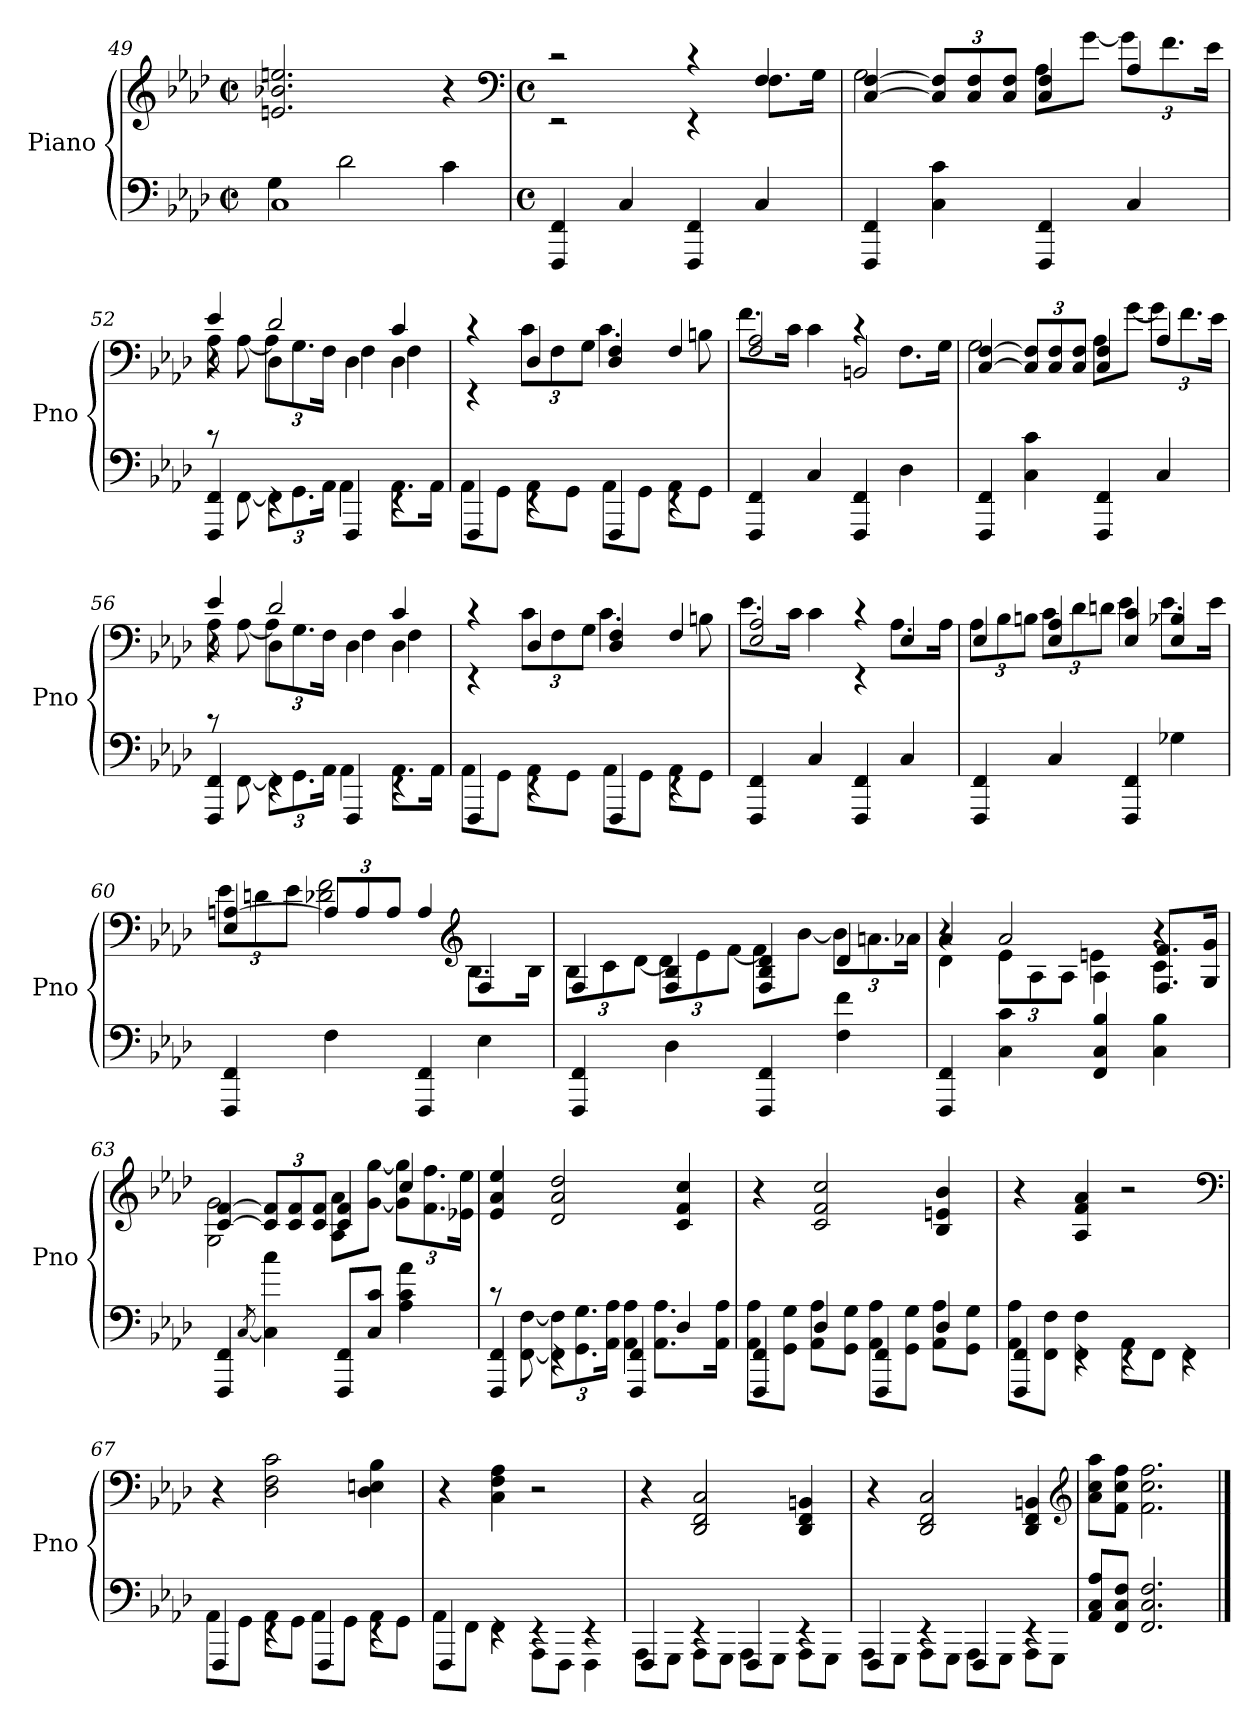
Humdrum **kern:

**kern	**kern
*part1	*part1
*staff2	*staff1
*I"Piano	*
*I'Pno	*
*clefF4	*clefG2
*k[b-e-a-d-]	*k[b-e-a-d-]
*f:	*f:
*M2/2	*M2/2
*met(c|)	*met(c|)
=49	=49
*^	*
1C	4G	2.en 2.b-X 2.een
.	2d-	.
.	4c	4r
*v	*v	*
*	*clefF4
=50	=50
*M4/4	*M4/4
*met(c)	*met(c)
*	*^
4FFF 4FF	2rEE	2rc
4C	.	.
4FFF 4FF	4rEE	4rc
4C	4F	8.FL
.	.	16GJk
=51	=51	=51
4FFF 4FF	[4C [4F	2G
4C 4c	12C] 12F]L	.
.	12C 12F	.
.	12C 12FJ	.
4FFF 4FF	4C 4F	8A-L
.	.	[8gJ
4C	4A-	12gL]
.	.	12.f
.	.	24e-Jk
=52	=52	=52
*^	*	*^
4FFF 4FF	8rc	4r	8A-	4e-
.	[8FF	.	[8A-	.
4rEE	12FFL]	4D-\	12A-L]	2d-
.	12.GG	.	12.G	.
.	24AA-Jk	.	24FJk	.
4FFF	4AA-	4D-\	4F	.
4rEE	8.AA-L	4D-\	4F	4c
.	16AA-Jk	.	.	.
*	*	*	*v	*v
=53	=53	=53	=53
4FFF	8AA-L	4rEE	4rc
.	8GGJ	.	.
4rEE	8AA-L	4D-	12cL
.	.	.	12F
.	8GGJ	.	.
.	.	.	12GJ
4FFF	8AA-L	4D- 4F	4.c
.	8GGJ	.	.
4rEE	8AA-L	4F	.
.	8GGJ	.	8Bn
*v	*v	*	*
=54	=54	=54
4FFF 4FF	2F 2A-	8.fL
.	.	16cJk
4C	.	4c
4FFF 4FF	2BBn	4rc
4D-	.	8.FL
.	.	16GJk
=55	=55	=55
4FFF 4FF	[4C [4F	2G
4C 4c	12C] 12F]L	.
.	12C 12F	.
.	12C 12FJ	.
4FFF 4FF	4C 4F	8A-L
.	.	[8gJ
4C	4A-	12gL]
.	.	12.f
.	.	24e-Jk
=56	=56	=56
*^	*	*^
4FFF 4FF	8rc	4r	8A-	4e-
.	[8FF	.	[8A-	.
4rEE	12FFL]	4D-\	12A-L]	2d-
.	12.GG	.	12.G	.
.	24AA-Jk	.	24FJk	.
4FFF	4AA-	4D-\	4F	.
4rEE	8.AA-L	4D-\	4F	4c
.	16AA-Jk	.	.	.
*	*	*	*v	*v
=57	=57	=57	=57
4FFF	8AA-L	4rEE	4rc
.	8GGJ	.	.
4rEE	8AA-L	4D-	12cL
.	.	.	12F
.	8GGJ	.	.
.	.	.	12GJ
4FFF	8AA-L	4D- 4F	4.c
.	8GGJ	.	.
4rEE	8AA-L	4F	.
.	8GGJ	.	8Bn
*v	*v	*	*
=58	=58	=58
4FFF 4FF	2E- 2A-	8.e-L
.	.	16cJk
4C	.	4c
4FFF 4FF	4rEE	4rc
4C	4E-	8.A-L
.	.	16A-Jk
=59	=59	=59
4FFF 4FF	4E-	12A-L
.	.	12B-
.	.	12BnJ
4C	4E- 4A-	12cL
.	.	12d-
.	.	12dnJ
4FFF 4FF	4E- 4c	4e-
4G-X	4E- 4B-X	8.e-L
.	.	16e-Jk
=60	=60	=60
4FFF 4FF	4E- [4An	12e-L
.	.	12dn
.	.	12e-J
4F	12AL]	2d-X 2f
.	12A	.
.	12AJ	.
4FFF 4FF	4A	.
*	*clefG2	*
4E-	4F	8.B-L
.	.	16B-Jk
=61	=61	=61
4FFF 4FF	4F	12B-L
.	.	12c
.	.	[12d-J
4D-	4F 4B-	12d-L]
.	.	12e-
.	.	[12fJ
4FFF 4FF	4F 4B- 4d-	8fL]
.	.	[8b-J
4F 4f	4d-	12b-L]
.	.	12.an
.	.	24a-XJk
=62	=62	=62
*	*	*^
4FFF 4FF	4r	4d-	4a-
4C 4c	12e-\L	4e-	2a-
.	12A-\	.	.
.	12A-\J	.	.
4FF 4C 4B-	4A-\	4en	.
4C 4B-	4r	4c	8.F 8.fL
.	.	.	16G 16gJk
*	*	*v	*v
=63	=63	=63
4FFF 4FF	[4c [4f	2G 2g
[8qC/	.	.
4C] 4cc	12c] 12f]L	.
.	12c 12f	.
.	12c 12fJ	.
8FFF 8FFL	4c 4f	8A- 8a-L
8C 8cJ	.	[8g [8ggJ
4A- 4c 4a-	4cc	12g] 12gg]L
.	.	12.f 12.ff
.	.	24e-X 24ee-Jk
*	*v	*v
=64	=64
*^	*
4FFF 4FF	8rc	4e- 4a- 4ee-
.	[8FF [8F	.
4rEE	12FF] 12F]L	2d- 2a- 2dd-
.	12.GG 12.G	.
.	24AA- 24A-Jk	.
4FFF 4FF	4AA- 4A-	.
4D-	8.AA- 8.A-L	4c 4f 4cc
.	16AA- 16A-Jk	.
=65	=65	=65
4FFF 4FF	8AA- 8A-L	4r
.	8GG 8GJ	.
4D-	8AA- 8A-L	2c 2f 2cc
.	8GG 8GJ	.
4FFF 4FF	8AA- 8A-L	.
.	8GG 8GJ	.
4D-	8AA- 8A-L	4B- 4en 4b-
.	8GG 8GJ	.
=66	=66	=66
4FFF 4FF	8AA- 8A-L	4r
.	8FF 8FJ	.
4rEE	4FF 4F	4A- 4f 4a-
4rEE	8AA-L	2r
.	8FFJ	.
4rEE	4FF	.
*	*	*clefF4
=67	=67	=67
4FFF	8AA-L	4r
.	8GGJ	.
4rEE	8AA-L	2D- 2F 2c
.	8GGJ	.
4FFF	8AA-L	.
.	8GGJ	.
4rEE	8AA-L	4D- 4En 4B-
.	8GGJ	.
=68	=68	=68
4FFF	8AA-L	4r
.	8FFJ	.
4rEE	4FF	4C 4F 4A-
4rEE	8AAA-L	2r
.	8FFFJ	.
4rEE	4FFF	.
=69	=69	=69
4FFF	8AAA-L	4r
.	8GGGJ	.
4rEE	8AAA-L	2DD- 2FF 2C
.	8GGGJ	.
4FFF	8AAA-L	.
.	8GGGJ	.
4rEE	8AAA-L	4DD- 4FF 4BBn
.	8GGGJ	.
=70	=70	=70
4FFF	8AAA-L	4r
.	8GGGJ	.
4rEE	8AAA-L	2DD- 2FF 2C
.	8GGGJ	.
4FFF	8AAA-L	.
.	8GGGJ	.
4rEE	8AAA-L	4DD- 4FF 4BBn
.	8GGGJ	.
*v	*v	*
*	*clefG2
=71	=71
8AA- 8C 8A-L	8a- 8cc 8aa-L
8FF 8C 8FJ	8f 8cc 8ffJ
2.FF 2.C 2.F	2.f 2.cc 2.ff
==	==
*-	*-
